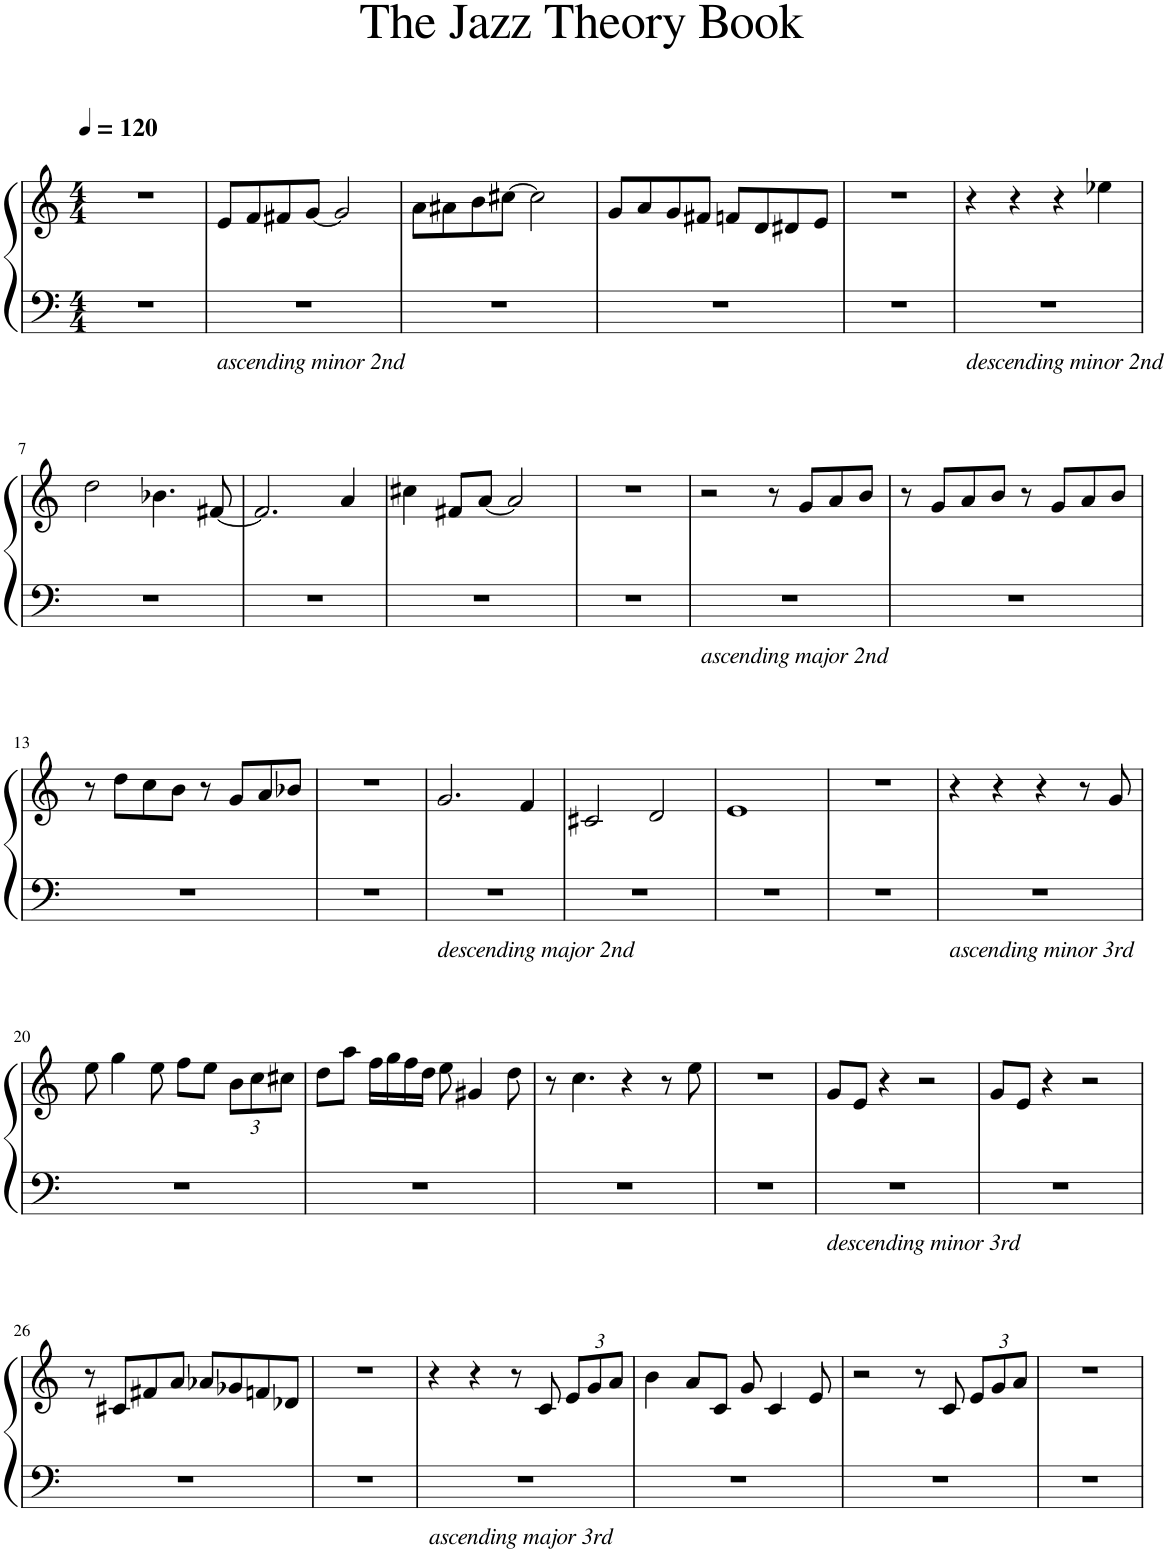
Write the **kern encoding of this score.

**kern	**kern
*part1	*part1
*staff2	*staff1
*I"钢琴	*
*clefF4	*clefG2
*k[]	*k[]
*M4/4	*M4/4
*MM120	*MM120
=1	=1
1r	1r
=2	=2
!LO:TX:b:i:t=ascending minor 2nd	!
1r	8e/L
.	8f/
.	8f#X/
.	[8g/J
.	2g/]
=3	=3
1r	8a\L
.	8a#X\
.	8b\
.	[8cc#X\J
.	2cc#\]
=4	=4
1r	8g/L
.	8a/
.	8g/
.	8f#X/J
.	8fn/L
.	8d/
.	8d#X/
.	8e/J
=5	=5
*k[]	*k[]
1r	1r
=6	=6
!LO:TX:b:i:t=descending minor 2nd	!
1r	4r
.	4r
.	4r
.	4ee-X\
!!LO:LB:g=z
=7	=7
1r	2dd\
.	4.b-X\
.	[8f#X/
=8	=8
1r	2.f#/]
.	4a/
=9	=9
1r	4cc#X\
.	8f#X/L
.	[8a/J
.	2a/]
=10	=10
*k[]	*k[]
1r	1r
=11	=11
!LO:TX:b:i:t=ascending major 2nd	!
1r	2r
.	8r
.	8g/L
.	8a/
.	8b/J
=12	=12
1r	8r
.	8g/L
.	8a/
.	8b/J
.	8r
.	8g/L
.	8a/
.	8b/J
!!LO:LB:g=z
=13	=13
1r	8r
.	8dd\L
.	8cc\
.	8b\J
.	8r
.	8g/L
.	8a/
.	8b-X/J
=14	=14
1r	1r
=15	=15
!LO:TX:b:i:t=descending major 2nd	!
1r	2.g/
.	4f/
=16	=16
1r	2c#X/
.	2d/
=17	=17
1r	1e
=18	=18
1r	1r
=19	=19
!LO:TX:b:i:t=ascending minor 3rd	!
1r	4r
.	4r
.	4r
.	8r
.	8g/
!!LO:LB:g=z
=20	=20
1r	8ee\
.	4gg\
.	8ee\
.	8ff\L
.	8ee\J
*	*Xbrackettup
.	12b\L
.	12cc\
.	12cc#X\J
=21	=21
1r	8dd\L
.	8aa\J
.	16ff\LL
.	16gg\
.	16ff\
.	16dd\JJ
.	8ee\
.	4g#X/
.	8dd\
=22	=22
1r	8r
.	4.cc\
.	4r
.	8r
.	8ee\
=23	=23
1r	1r
=24	=24
!LO:TX:b:i:t=descending minor 3rd	!
1r	8g/L
.	8e/J
.	4r
.	2r
=25	=25
1r	8g/L
.	8e/J
.	4r
.	2r
!!LO:LB:g=z
=26	=26
1r	8r
.	8c#X/L
.	8f#X/
.	8a/J
.	8a-X/L
.	8g-X/
.	8fn/
.	8d-X/J
=27	=27
1r	1r
=28	=28
!LO:TX:b:i:t=ascending major 3rd	!
1r	4r
.	4r
.	8r
.	8c/
.	12e/L
.	12g/
.	12a/J
=29	=29
1r	4b\
.	8a/L
.	8c/J
.	8g/
.	4c/
.	8e/
=30	=30
1r	2r
.	8r
.	8c/
.	12e/L
.	12g/
.	12a/J
=31	=31
1r	1r
=	=
*-	*-
